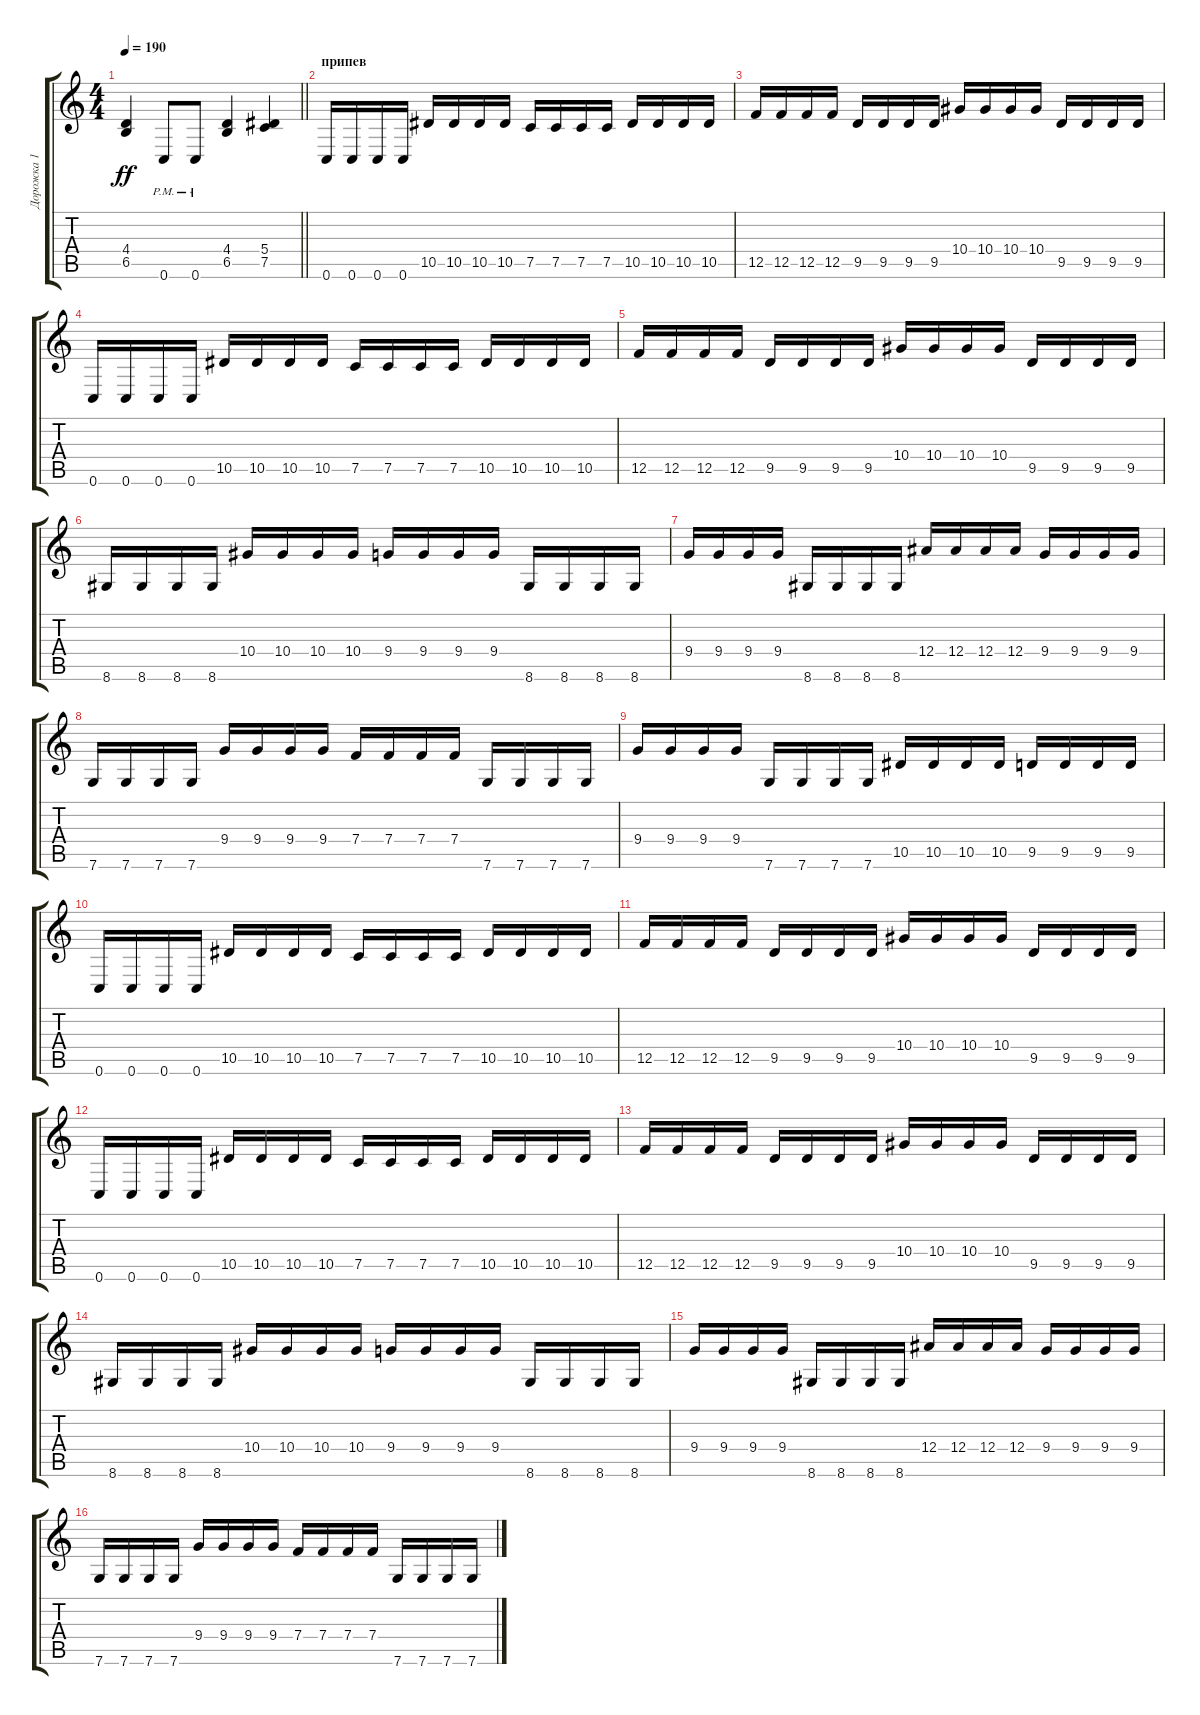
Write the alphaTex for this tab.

\track ("Дорожка 1" "Дорожка 1") {instrument overdrivenguitar}
\staff {score tabs}
\tuning (C4 G3 Eb3 Bb2 F2 C2) {hide}
\ts (4 4)
\tempo 190
\clef g2
\barLineRight lightlight
\ks c
(4.4 6.5).4{dy ff} 0.6{pm}.8 0.6{pm}.8 (4.4 6.5).4 (5.4 7.5).4 |
\section ("" "припев")
0.6.16{instrument overdrivenguitar} 0.6.16 0.6.16 0.6.16 10.5.16 10.5.16 10.5.16 10.5.16 7.5.16 7.5.16 7.5.16 7.5.16 10.5.16 10.5.16 10.5.16 10.5.16 |
12.5.16 12.5.16 12.5.16 12.5.16 9.5.16 9.5.16 9.5.16 9.5.16 10.4.16 10.4.16 10.4.16 10.4.16 9.5.16 9.5.16 9.5.16 9.5.16 |
0.6.16{instrument overdrivenguitar} 0.6.16 0.6.16 0.6.16 10.5.16 10.5.16 10.5.16 10.5.16 7.5.16 7.5.16 7.5.16 7.5.16 10.5.16 10.5.16 10.5.16 10.5.16 |
12.5.16 12.5.16 12.5.16 12.5.16 9.5.16 9.5.16 9.5.16 9.5.16 10.4.16 10.4.16 10.4.16 10.4.16 9.5.16 9.5.16 9.5.16 9.5.16 |
8.6.16 8.6.16 8.6.16 8.6.16 10.4.16 10.4.16 10.4.16 10.4.16 9.4.16 9.4.16 9.4.16 9.4.16 8.6.16 8.6.16 8.6.16 8.6.16 |
9.4.16 9.4.16 9.4.16 9.4.16 8.6.16 8.6.16 8.6.16 8.6.16 12.4.16 12.4.16 12.4.16 12.4.16 9.4.16 9.4.16 9.4.16 9.4.16 |
7.6.16 7.6.16 7.6.16 7.6.16 9.4.16 9.4.16 9.4.16 9.4.16 7.4.16 7.4.16 7.4.16 7.4.16 7.6.16 7.6.16 7.6.16 7.6.16 |
9.4.16 9.4.16 9.4.16 9.4.16 7.6.16 7.6.16 7.6.16 7.6.16 10.5.16 10.5.16 10.5.16 10.5.16 9.5.16 9.5.16 9.5.16 9.5.16 |
0.6.16{instrument overdrivenguitar} 0.6.16 0.6.16 0.6.16 10.5.16 10.5.16 10.5.16 10.5.16 7.5.16 7.5.16 7.5.16 7.5.16 10.5.16 10.5.16 10.5.16 10.5.16 |
12.5.16 12.5.16 12.5.16 12.5.16 9.5.16 9.5.16 9.5.16 9.5.16 10.4.16 10.4.16 10.4.16 10.4.16 9.5.16 9.5.16 9.5.16 9.5.16 |
0.6.16{instrument overdrivenguitar} 0.6.16 0.6.16 0.6.16 10.5.16 10.5.16 10.5.16 10.5.16 7.5.16 7.5.16 7.5.16 7.5.16 10.5.16 10.5.16 10.5.16 10.5.16 |
12.5.16 12.5.16 12.5.16 12.5.16 9.5.16 9.5.16 9.5.16 9.5.16 10.4.16 10.4.16 10.4.16 10.4.16 9.5.16 9.5.16 9.5.16 9.5.16 |
8.6.16 8.6.16 8.6.16 8.6.16 10.4.16 10.4.16 10.4.16 10.4.16 9.4.16 9.4.16 9.4.16 9.4.16 8.6.16 8.6.16 8.6.16 8.6.16 |
9.4.16 9.4.16 9.4.16 9.4.16 8.6.16 8.6.16 8.6.16 8.6.16 12.4.16 12.4.16 12.4.16 12.4.16 9.4.16 9.4.16 9.4.16 9.4.16 |
7.6.16 7.6.16 7.6.16 7.6.16 9.4.16 9.4.16 9.4.16 9.4.16 7.4.16 7.4.16 7.4.16 7.4.16 7.6.16 7.6.16 7.6.16 7.6.16
